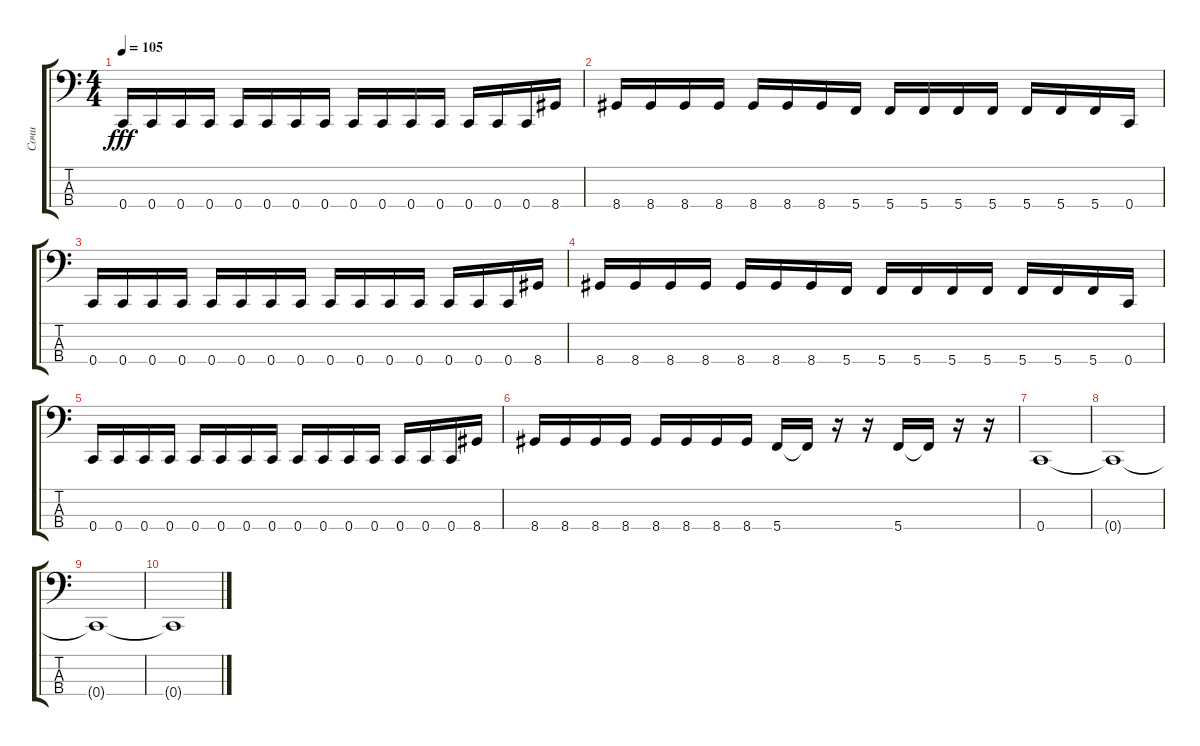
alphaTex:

\track ("Сочи" "Сочи") {instrument electricbasspick}
\staff {score tabs}
\tuning (F2 C2 G1 C1) {hide}
\ts (4 4)
\tempo 105
\clef f4
\ks c
0.4.16{dy fff} 0.4.16 0.4.16 0.4.16 0.4.16 0.4.16 0.4.16 0.4.16 0.4.16 0.4.16 0.4.16 0.4.16 0.4.16 0.4.16 0.4.16 8.4.16 |
8.4.16 8.4.16 8.4.16 8.4.16 8.4.16 8.4.16 8.4.16 5.4.16 5.4.16 5.4.16 5.4.16 5.4.16 5.4.16 5.4.16 5.4.16 0.4.16 |
0.4.16 0.4.16 0.4.16 0.4.16 0.4.16 0.4.16 0.4.16 0.4.16 0.4.16 0.4.16 0.4.16 0.4.16 0.4.16 0.4.16 0.4.16 8.4.16 |
8.4.16 8.4.16 8.4.16 8.4.16 8.4.16 8.4.16 8.4.16 5.4.16 5.4.16 5.4.16 5.4.16 5.4.16 5.4.16 5.4.16 5.4.16 0.4.16 |
0.4.16 0.4.16 0.4.16 0.4.16 0.4.16 0.4.16 0.4.16 0.4.16 0.4.16 0.4.16 0.4.16 0.4.16 0.4.16 0.4.16 0.4.16 8.4.16 |
8.4.16 8.4.16 8.4.16 8.4.16 8.4.16 8.4.16 8.4.16 8.4.16 5.4.16 5.4{t}.16 r.16 r.16 5.4.16 5.4{t}.16 r.16 r.16 |
0.4.1 |
0.4{t}.1 |
0.4{t}.1{volume 0} |
0.4{t}.1
